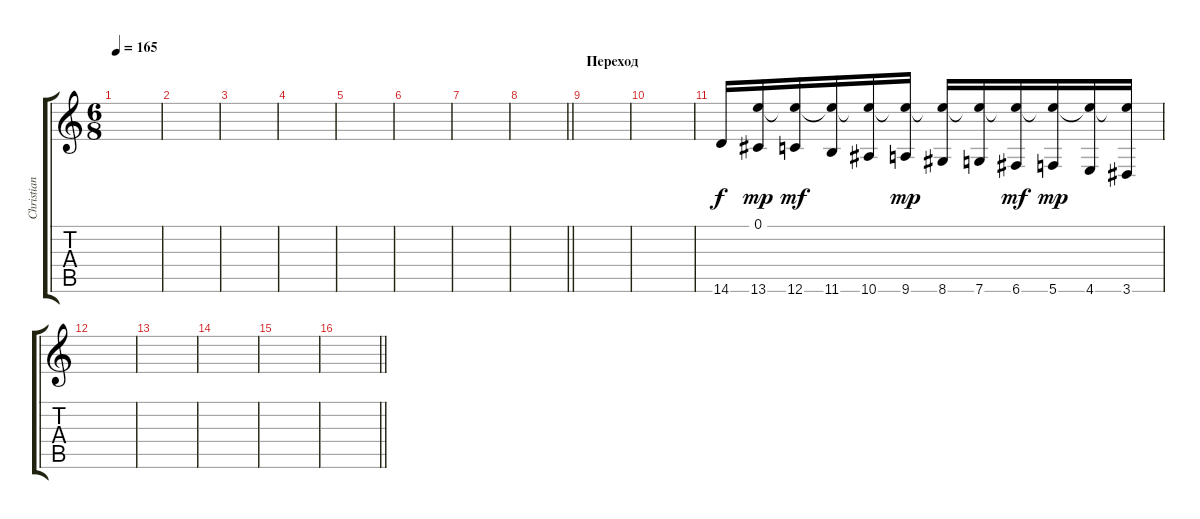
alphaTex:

\track ("Christian Lorenz" "Christian ") {instrument guitarharmonics}
\staff {score tabs}
\tuning (E4 C4 G3 C3 G2 C2) {hide}
\ts (6 8)
\tempo 165
\clef g2
\ks c
|
|
|
|
|
|
|
\barLineRight lightlight
|
\section ("" "Переход")
|
|
14.6.16 (0.1 13.6).16{dy mp} (0.1{t} 12.6).16{dy mf} (0.1{t} 11.6).16 (0.1{t} 10.6).16 (0.1{t} 9.6).16{dy mp} (0.1{t} 8.6).16 (0.1{t} 7.6).16 (0.1{t} 6.6).16{dy mf} (0.1{t} 5.6).16{dy mp} (0.1{t} 4.6).16 (0.1{t} 3.6).16 |
|
|
|
|
\barLineRight lightlight
